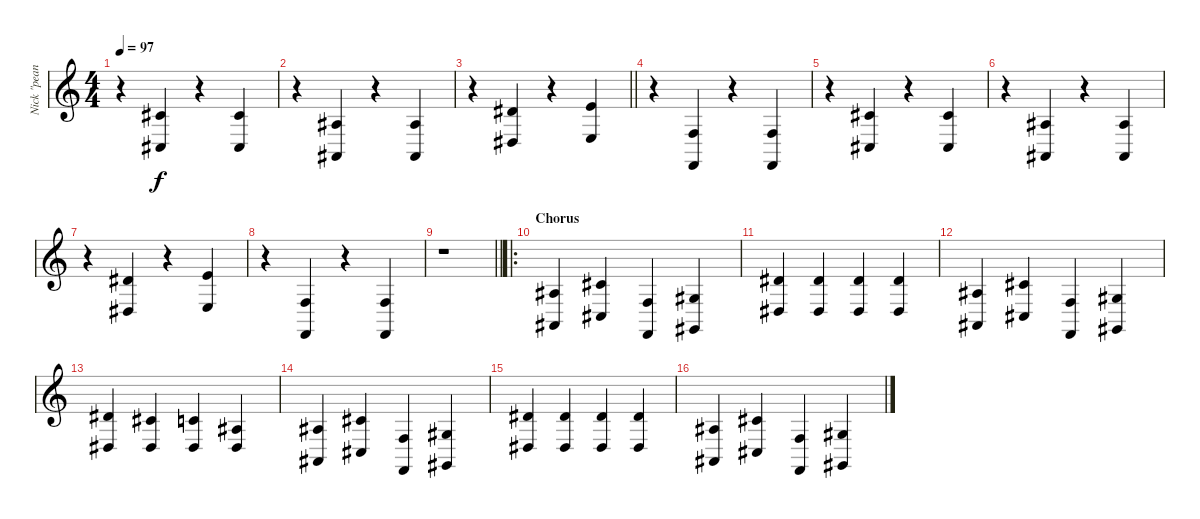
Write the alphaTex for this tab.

\track ("Nick \"peanut\" Baines' keyboard B" "Nick \"pean") {instrument acousticgrandpiano}
\staff {score}
\tuning (E4 B3 G3 D3 A2 D2) {hide}
\ts (4 4)
\tempo 97
\clef g2
\ks c
r.4{dy f} (2.2 4.5).4 r.4 (2.2 4.5).4 |
r.4 (3.3 1.5).4 r.4 (3.3 1.5).4 |
\barLineRight lightlight
r.4 (4.2 1.4).4 r.4 (0.1 2.4).4 |
r.4 (3.4 3.6).4 r.4 (3.4 3.6).4 |
r.4 (2.2 4.5).4 r.4 (2.2 4.5).4 |
r.4 (3.3 1.5).4 r.4 (3.3 1.5).4 |
r.4 (4.2 1.4).4 r.4 (0.1 2.4).4 |
r.4 (3.4 3.6).4 r.4 (3.4 3.6).4 |
\barLineRight lightlight
r.1 |
\ro
\section ("" "Chorus")
(3.3 1.5).4 (2.2 4.5).4 (3.4 3.6).4 (6.4 6.6).4 |
(4.2 1.4).4 (4.2 1.4).4 (4.2 1.4).4 (4.2 1.4).4 |
(8.4 8.6).4 (6.3 4.5).4 (3.4 3.6).4 (6.4 6.6).4 |
(4.2 6.5).4 (6.3 6.5).4 (5.3 6.5).4 (8.4 6.5).4 |
(8.4 8.6).4 (6.3 4.5).4 (3.4 3.6).4 (6.4 6.6).4 |
(4.2 1.4).4 (4.2 1.4).4 (4.2 1.4).4 (4.2 1.4).4 |
(8.4 8.6).4 (6.3 4.5).4 (3.4 3.6).4 (6.4 6.6).4
